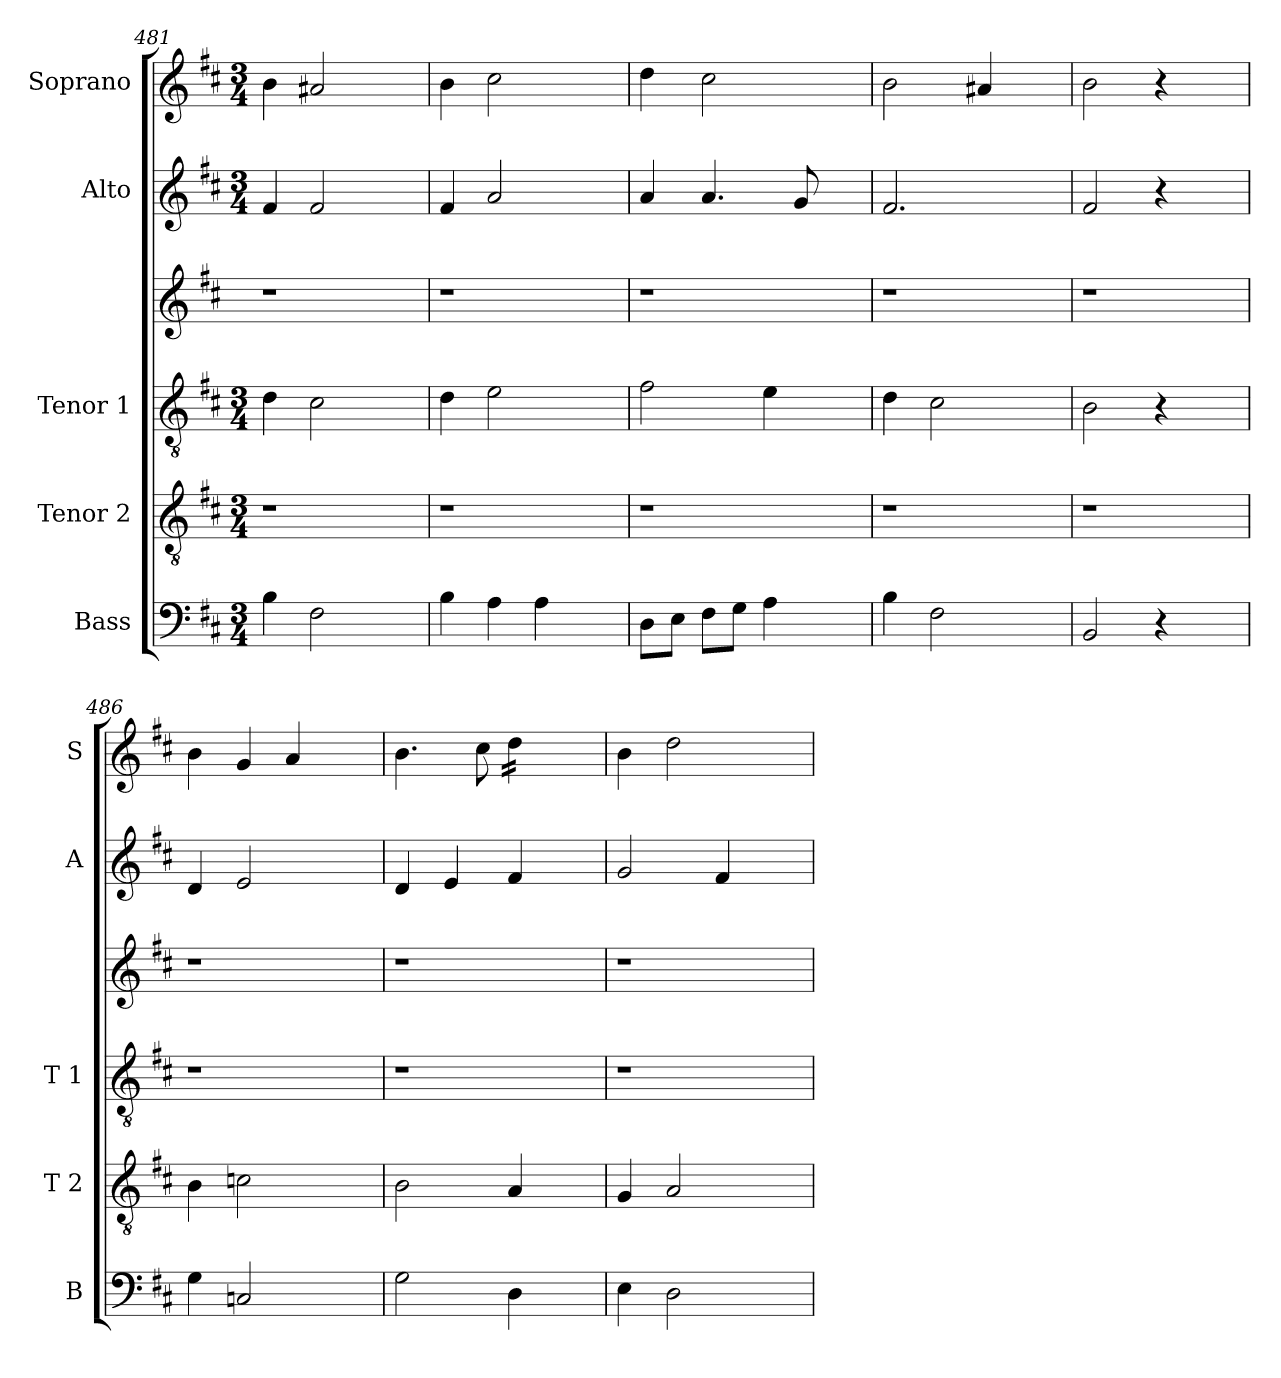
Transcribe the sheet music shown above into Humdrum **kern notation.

**kern	**kern	**kern	**kern	**kern	**kern
*part6	*part5	*part4	*part3	*part2	*part1
*staff6	*staff5	*staff4	*staff3	*staff2	*staff1
*I"Bass	*I"Tenor 2	*I"Tenor 1	*	*I"Alto	*I"Soprano
*I'B	*I'T 2	*I'T 1	*	*I'A	*I'S
!!LO:LB:g=z
*clefF4	*clefGv2	*clefGv2	*clefG2	*clefG2	*clefG2
*k[f#c#]	*k[f#c#]	*k[f#c#]	*k[f#c#]	*k[f#c#]	*k[f#c#]
*D:	*D:	*D:	*D:	*D:	*D:
*M3/4	*M3/4	*M3/4	*	*M3/4	*M3/4
=481	=481	=481	=481	=481	=481
!	!LO:N:vis=1	!	!	!	!
4B\	2.r	4d\	1r	4f#/	4b\
2F#\	.	2c#\	.	2f#/	2a#X/
4ryy	4ryy	4ryy	.	4ryy	4ryy
=482	=482	=482	=482	=482	=482
!	!LO:N:vis=1	!	!	!	!
4B\	2.r	4d\	1r	4f#/	4b\
4A\	.	2e\	.	2a/	2cc#\
4A\	.	.	.	.	.
4ryy	4ryy	4ryy	.	4ryy	4ryy
=483	=483	=483	=483	=483	=483
!	!LO:N:vis=1	!	!	!	!
8D\L	2.r	2f#\	1r	4a/	4dd\
8E\J	.	.	.	.	.
8F#\L	.	.	.	4.a/	2cc#\
8G\J	.	.	.	.	.
4A\	.	4e\	.	.	.
.	.	.	.	8g/	.
4ryy	4ryy	4ryy	.	4ryy	4ryy
=484	=484	=484	=484	=484	=484
!	!LO:N:vis=1	!	!	!	!
4B\	2.r	4d\	1r	2.f#/	2b\
2F#\	.	2c#\	.	.	.
.	.	.	.	.	4a#X/
4ryy	4ryy	4ryy	.	4ryy	4ryy
=485	=485	=485	=485	=485	=485
!	!LO:N:vis=1	!	!	!	!
2BB/	2.r	2B\	1r	2f#/	2b\
4r	.	4r	.	4r	4r
4ryy	4ryy	4ryy	.	4ryy	4ryy
=486	=486	=486	=486	=486	=486
!	!	!LO:N:vis=1	!	!	!
4G\	4B\	2.r	1r	4d/	4b\
2Cn/	2cn\	.	.	2e/	4g/
.	.	.	.	.	4a/
4ryy	4ryy	4ryy	.	4ryy	4ryy
=487	=487	=487	=487	=487	=487
!	!	!LO:N:vis=1	!	!	!
2G\	2B\	2.r	1r	4d/	4.b\
.	.	.	.	4e/	.
.	.	.	.	.	8cc#\
*	*	*	*	*	*tremolo
4D\	4A/	.	.	4f#/	16dd\LL
.	.	.	.	.	16dd\
.	.	.	.	.	16dd\
.	.	.	.	.	16dd\JJ
*	*	*	*	*	*Xtremolo
4ryy	4ryy	4ryy	.	4ryy	4ryy
!!LO:PB:g=z
=488	=488	=488	=488	=488	=488
!	!	!LO:N:vis=1	!	!	!
4E\	4G/	2.r	1r	2g/	4b\
2D\	2A/	.	.	.	2dd\
.	.	.	.	4f#/	.
4ryy	4ryy	4ryy	.	4ryy	4ryy
=	=	=	=	=	=
*-	*-	*-	*-	*-	*-
